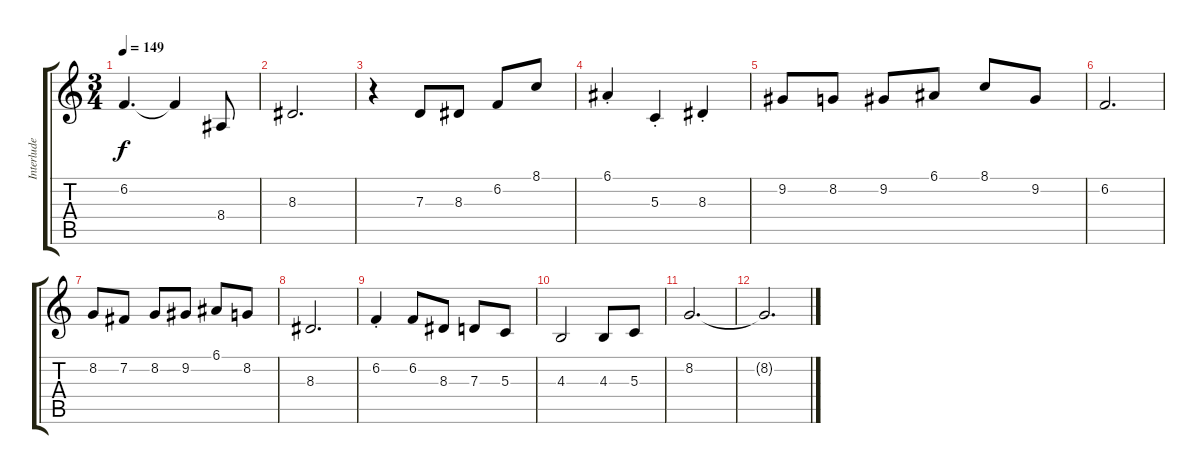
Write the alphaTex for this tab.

\track ("Interlude Viola" "Interlude ") {instrument viola}
\staff {score tabs}
\tuning (E4 B3 G3 D3 A2 E2) {hide}
\ts (3 4)
\tempo 149
\clef g2
\ks c
6.2.4{d dy f} 6.2{t}.4 8.4.8 |
8.3.2{d} |
r.4 7.3.8 8.3.8 6.2.8 8.1.8 |
6.1{st}.4 5.3{st}.4 8.3{st}.4 |
9.2.8 8.2.8 9.2.8 6.1.8 8.1.8 9.2.8 |
6.2.2{d} |
8.2.8 7.2.8 8.2.8 9.2.8 6.1.8 8.2.8 |
8.3.2{d} |
6.2{st}.4 6.2.8 8.3.8 7.3.8 5.3.8 |
4.3.2 4.3.8 5.3.8 |
8.2.2{d} |
8.2{t}.2{d}
